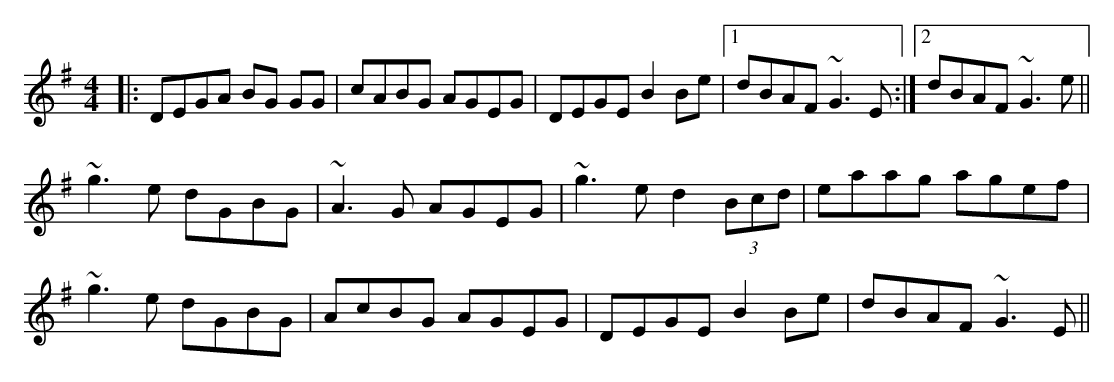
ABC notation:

X:1
M:4/4
K:G
|:DEGA BG GG|cABG AGEG|DEGE B2 Be|1 dBAF ~G3E:|2 dBAF ~G3e||
~g3 e dGBG|~A3G AGEG|~g3 e d2 (3Bcd|eaag agef|
~g3 e dGBG|AcBG AGEG|DEGE B2 Be|dBAF ~G3E||
